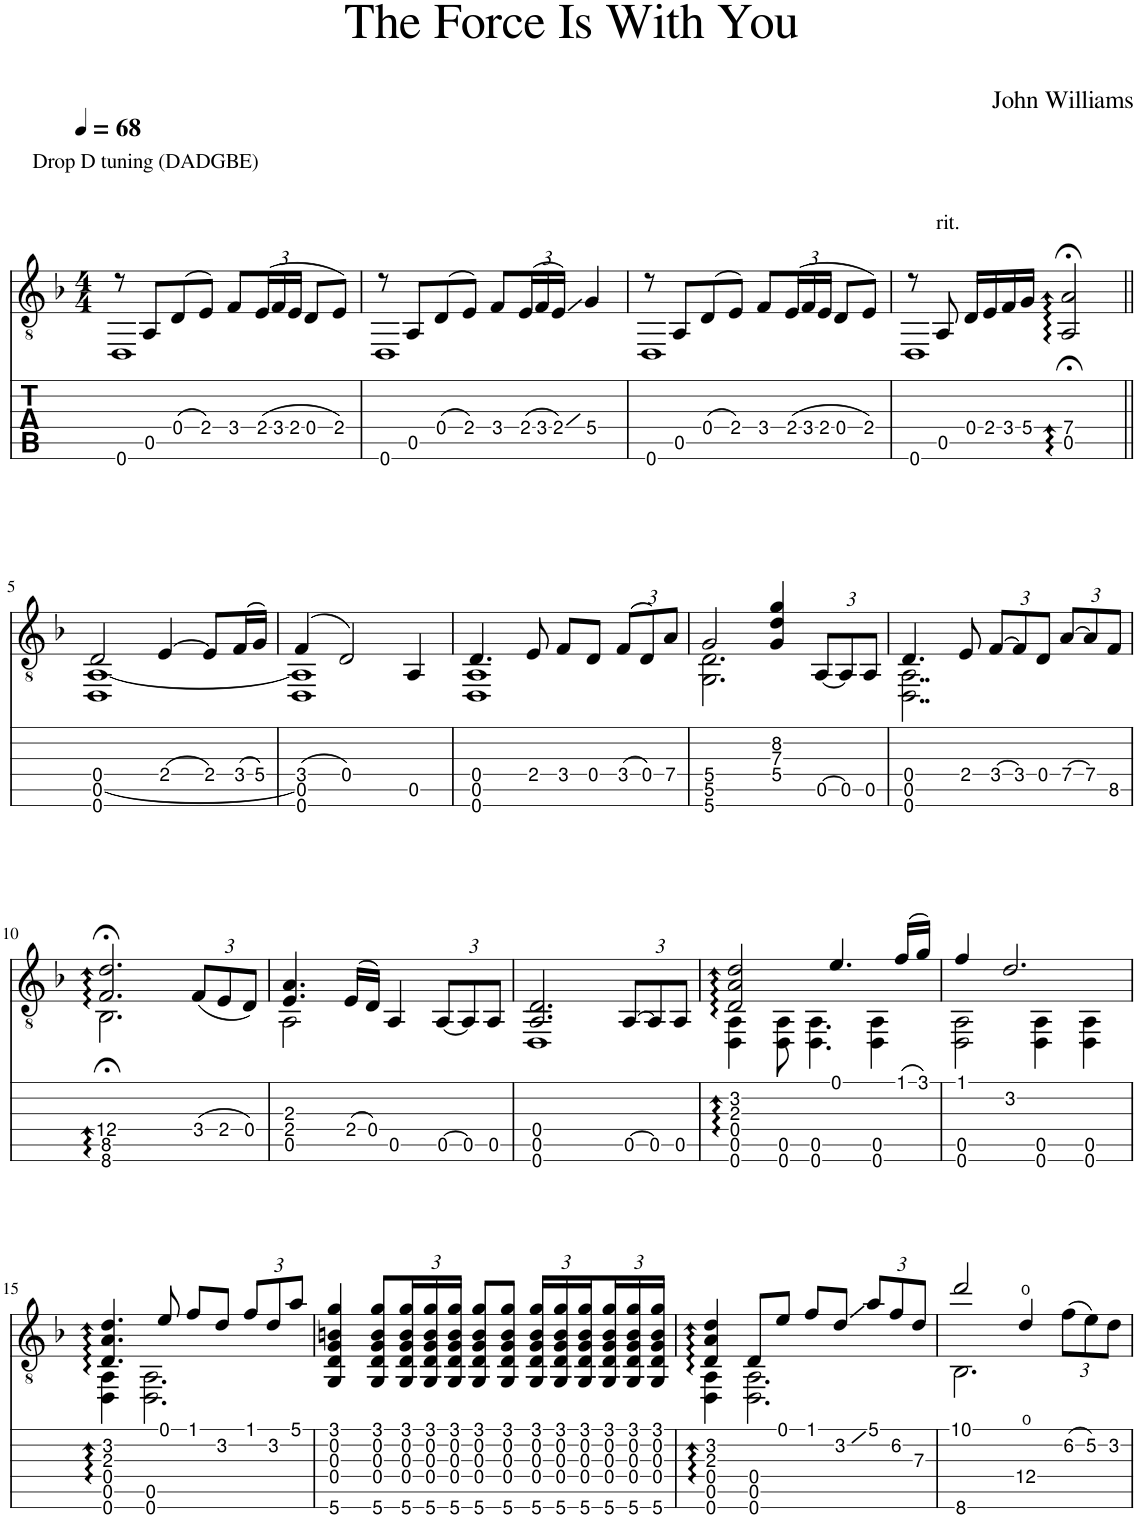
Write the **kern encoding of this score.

**kern	**kern
*part1	*part1
*staff2	*staff1
*I"Guitar	*
*I'Guit.	*
*stria6	*
*	*clefGv2
*k[b-]	*k[b-]
*M4/4	*M4/4
*MM68	*MM68
=1	=1
*^	*^
8r	1DD	8r	1DD
8AA	.	8AA/L	.
8DL	.	(8D/	.
8EJ	.	8E/J)	.
!	!	!LO:TX:a:t=Drop D tuning (DADGBE)	!
8FL	.	8F/L	.
*Xbrackettup	*	*Xbrackettup	*
24EL	.	(24E/L	.
24F	.	24F/	.
24EJJ	.	24E/JJ	.
8DL	.	8D/L	.
8EJ	.	8E/J)	.
=2	=2	=2	=2
8r	1DD	8r	1DD
8AA	.	8AA/L	.
8DL	.	(8D/	.
8EJ	.	8E/J)	.
8FL	.	8F/L	.
24EL	.	(24E/L	.
24F	.	24F/	.
24EJJ	.	24E/JJ)	.
4G	.	4G/	.
=3	=3	=3	=3
8r	1DD	8r	1DD
8AA	.	8AA/L	.
8DL	.	(8D/	.
8EJ	.	8E/J)	.
8FL	.	8F/L	.
24EL	.	(24E/L	.
24F	.	24F/	.
24EJJ	.	24E/JJ	.
8DL	.	8D/L	.
8EJ	.	8E/J)	.
=4	=4	=4	=4
8r	1DD	8r	1DD
!	!	!LO:TX:a:t=rit.	!
8AA	.	8AA/	.
16DLL	.	16D/LL	.
16EJ	.	16E/	.
16FL	.	16F/	.
16GJJ	.	16G/JJ	.
2AA;< 2A;<	.	2AA/;< 2A/;<	.
!!LO:LB:g=z	!!
=5||	=5||	=5||	=5||
2D	1DD [1AA	2D/	1DD [1AA
[4E	.	[4E/	.
8EL]	.	8E/L]	.
16FL	.	(16F/L	.
16GJJ	.	16G/JJ)	.
=6	=6	=6	=6
4F	1DD 1AA]	(4F/	1DD 1AA]
2D	.	2D/)	.
4AA	.	4AA/	.
=7	=7	=7	=7
4.D	1DD 1AA	4.D/	1DD 1AA
8E	.	8E/	.
8FL	.	8F/L	.
8DJ	.	8D/J	.
12FL	.	(12F/L	.
12D	.	12D/)	.
12AJ	.	12A/J	.
=8	=8	=8	=8
2G	2.GG 2.D	2G/	2.GG\ 2.D\
4G 4d 4g	.	4G/ 4d/ 4g/	.
[12AAL	4ryy	[12AA/L	4ryy
12AA]	.	12AA/]	.
12AAJ	.	12AA/J	.
=9	=9	=9	=9
4.D	2..DD 2..AA	4.D/	2..DD\ 2..AA\
8E	.	8E/	.
[12FL	.	[12F/L	.
12F]	.	12F/]	.
12DJ	.	12D/J	.
[12AL	.	[12A/L	.
12A]	.	12A/]	.
.	8ryy	.	8ryy
12FJ	.	12F/J	.
!!LO:LB:g=z	!!
=10	=10	=10	=10
2.F;< 2.d;<	2.BB-	2.F/;< 2.d/;<	2.BB-\
12FL	4ryy	(12F/L	4ryy
12E	.	12E/	.
12DJ	.	12D/J)	.
=11	=11	=11	=11
4.E 4.A	2AA	4.E/ 4.A/	2AA\
16ELL	.	(16E/LL	.
16DJJ	.	16D/JJ)	.
4AA	2ryy	4AA/	2ryy
[12AAL	.	[12AA/L	.
12AA]	.	12AA/]	.
12AAJ	.	12AA/J	.
=12	=12	=12	=12
2.AA 2.D	1DD	2.AA/ 2.D/	1DD
[12AAL	.	[12AA/L	.
12AA]	.	12AA/]	.
12AAJ	.	12AA/J	.
=13	=13	=13	=13
2D 2A 2d	4DD 4AA	2D/ 2A/ 2d/	4DD\ 4AA\
.	8DD 8AA	.	8DD\ 8AA\
.	4.DD 4.AA	.	4.DD\ 4.AA\
4.e	.	4.e/	.
.	4DD 4AA	.	4DD\ 4AA\
16fLL	.	(16f/LL	.
16gJJ	.	16g/JJ)	.
=14	=14	=14	=14
4f	2DD 2AA	4f/	2DD\ 2AA\
2.d	.	2.d/	.
.	4DD 4AA	.	4DD\ 4AA\
.	4DD 4AA	.	4DD\ 4AA\
!!LO:LB:g=z	!!
=15	=15	=15	=15
4.D 4.A 4.d	4DD 4AA	4.D/ 4.A/ 4.d/	4DD\ 4AA\
.	2.DD 2.AA	.	2.DD\ 2.AA\
8e	.	8e/	.
8fL	.	8f/L	.
8dJ	.	8d/J	.
12fL	.	12f/L	.
12d	.	12d/	.
12aJ	.	12a/J	.
*v	*v	*	*
*	*v	*v
=16	=16
4GG 4D 4G 4B 4g	4GG/ 4D/ 4G/ 4Bn/ 4g/
8GG\ 8D\ 8G\ 8B\ 8g\L	8GG/ 8D/ 8G/ 8B/ 8g/L
24GG\ 24D\ 24G\ 24B\ 24g\L	24GG/ 24D/ 24G/ 24B/ 24g/L
24GG\ 24D\ 24G\ 24B\ 24g\	24GG/ 24D/ 24G/ 24B/ 24g/
24GG\ 24D\ 24G\ 24B\ 24g\JJ	24GG/ 24D/ 24G/ 24B/ 24g/JJ
8GG\ 8D\ 8G\ 8B\ 8g\L	8GG/ 8D/ 8G/ 8B/ 8g/L
8GG\ 8D\ 8G\ 8B\ 8g\J	8GG/ 8D/ 8G/ 8B/ 8g/J
24GG\ 24D\ 24G\ 24B\ 24g\LL	24GG/ 24D/ 24G/ 24B/ 24g/LL
24GG\ 24D\ 24G\ 24B\ 24g\	24GG/ 24D/ 24G/ 24B/ 24g/
24GG\ 24D\ 24G\ 24B\ 24g\J	24GG/ 24D/ 24G/ 24B/ 24g/
24GG\ 24D\ 24G\ 24B\ 24g\L	24GG/ 24D/ 24G/ 24B/ 24g/
24GG\ 24D\ 24G\ 24B\ 24g\	24GG/ 24D/ 24G/ 24B/ 24g/
24GG\ 24D\ 24G\ 24B\ 24g\JJ	24GG/ 24D/ 24G/ 24B/ 24g/JJ
=17	=17
*^	*^
4D 4A 4d	4DD 4AA	4D/ 4A/ 4d/	4DD\ 4AA\
8DL	2.DD 2.AA	8D/L	2.DD\ 2.AA\
8eJ	.	8e/J	.
8fL	.	8f/L	.
8dJ	.	8d/J	.
12aL	.	12a/L	.
12f	.	12f/	.
12dJ	.	12d/J	.
=18	=18	=18	=18
2dd	2.BB-	2dd/	2.BB-\
4d	.	4d/	.
12fL	4ryy	(12f\L	4ryy
12e	.	12e\)	.
12dJ	.	12d\J	.
*v	*v	*	*
*	*v	*v
=	=
*-	*-
